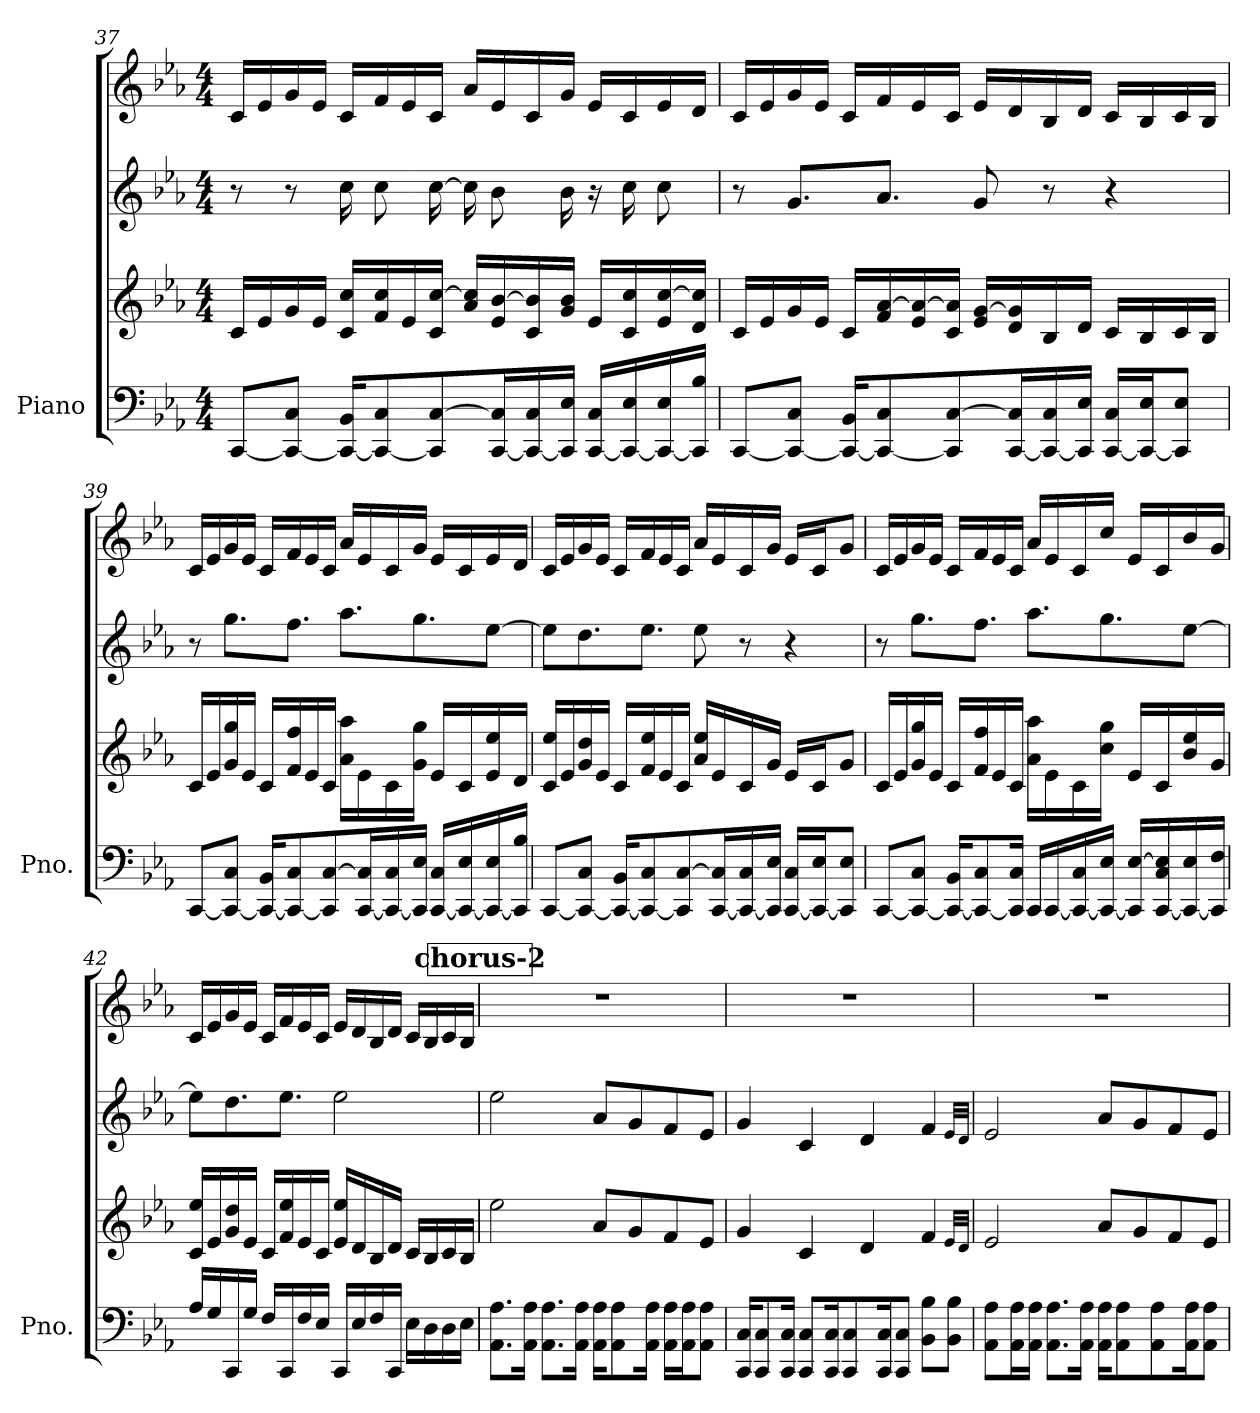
**kern	**kern	**kern	**kern
*part1	*part1	*part1	*part1
*staff4	*staff3	*staff2	*staff1
*I"Piano	*	*	*
*I'Pno.	*	*	*
!!LO:LB:g=z
*clefF4	*clefG2	*clefG2	*clefG2
*k[b-e-a-]	*k[b-e-a-]	*k[b-e-a-]	*k[b-e-a-]
*M4/4	*M4/4	*M4/4	*M4/4
=37	=37	=37	=37
[8CC/L	16c/LL	8r	16c/LL
.	16e-/	.	16e-/
8CC/_ 8C/J	16g/	8r	16g/
.	16e-/JJ	.	16e-/JJ
16CC/_ 16BB-/KL	16c/ 16cc/LL	16cc\	16c/LL
8CC/_ 8C/	16f/ 16cc/	8cc\	16f/
.	16e-/	.	16e-/
8CC/] [8C/	16c/ [16cc/JJ	[16cc\	16c/JJ
.	16a-/ 16cc/]LL	16cc\]	16a-/LL
[16CC/ 16C/]L	16e-/ [16b-/	8b-\	16e-/
16CC/_ 16C/	16c/ 16b-/]	.	16c/
16CC/] 16E-/JJ	16g/ 16b-/JJ	16b-\	16g/JJ
[16CC/ 16C/LL	16e-/LL	16r	16e-/LL
16CC/_ 16E-/	16c/ 16cc/	16cc\	16c/
16CC/_ 16E-/	16e-/ [16cc/	8cc\	16e-/
16CC/] 16B-/JJ	16d/ 16cc/]JJ	.	16d/JJ
=38	=38	=38	=38
[8CC/L	16c/LL	8r	16c/LL
.	16e-/	.	16e-/
8CC/_ 8C/J	16g/	8.g/L	16g/
.	16e-/JJ	.	16e-/JJ
16CC/_ 16BB-/KL	16c/LL	.	16c/LL
8CC/_ 8C/	16f/ [16a-/	8.a-/J	16f/
.	16e-/ 16a-/_	.	16e-/
8CC/] [8C/	16c/ 16a-/]JJ	.	16c/JJ
.	16e-/ [16g/LL	8g/	16e-/LL
[16CC/ 16C/]L	16d/ 16g/]	.	16d/
16CC/_ 16C/	16B-/	8r	16B-/
16CC/] 16E-/JJ	16d/JJ	.	16d/JJ
[16CC/ 16C/LL	16c/LL	4r	16c/LL
16CC/_ 16E-/J	16B-/	.	16B-/
8CC/] 8E-/J	16c/	.	16c/
.	16B-/JJ	.	16B-/JJ
!!LO:LB:g=z
=39	=39	=39	=39
[8CC/L	16c/LL	8r	16c/LL
.	16e-/	.	16e-/
8CC/_ 8C/J	16g/ 16gg/	8.gg\L	16g/
.	16e-/JJ	.	16e-/JJ
16CC/_ 16BB-/KL	16c/LL	.	16c/LL
8CC/_ 8C/	16f/ 16ff/	8.ff\J	16f/
.	16e-/	.	16e-/
8CC/] [8C/	16c/JJ	.	16c/JJ
.	16a-\ 16aa-\LL	8.aa-\L	16a-/LL
[16CC/ 16C/]L	16e-\	.	16e-/
16CC/_ 16C/	16c\	.	16c/
16CC/] 16E-/JJ	16g\ 16gg\JJ	8.gg\	16g/JJ
[16CC/ 16C/LL	16e-/LL	.	16e-/LL
16CC/_ 16E-/	16c/	.	16c/
16CC/_ 16E-/	16e-/ 16ee-/	[8ee-\J	16e-/
16CC/] 16B-/JJ	16d/JJ	.	16d/JJ
=40	=40	=40	=40
[8CC/L	16c/ 16ee-/LL	8ee-\L]	16c/LL
.	16e-/	.	16e-/
8CC/_ 8C/J	16g/ 16dd/	8.dd\	16g/
.	16e-/JJ	.	16e-/JJ
16CC/_ 16BB-/KL	16c/LL	.	16c/LL
8CC/_ 8C/	16f/ 16ee-/	8.ee-\J	16f/
.	16e-/	.	16e-/
8CC/] [8C/	16c/JJ	.	16c/JJ
.	16a-/ 16ee-/LL	8ee-\	16a-/LL
[16CC/ 16C/]L	16e-/	.	16e-/
16CC/_ 16C/	16c/	8r	16c/
16CC/] 16E-/JJ	16g/JJ	.	16g/JJ
[16CC/ 16C/LL	16e-/LL	4r	16e-/LL
16CC/_ 16E-/J	16c/J	.	16c/J
8CC/] 8E-/J	8g/J	.	8g/J
!!LO:PB:g=z
=41	=41	=41	=41
[8CC/L	16c/LL	8r	16c/LL
.	16e-/	.	16e-/
8CC/_ 8C/J	16g/ 16gg/	8.gg\L	16g/
.	16e-/JJ	.	16e-/JJ
16CC/_ 16BB-/KL	16c/LL	.	16c/LL
8CC/_ 8C/	16f/ 16ff/	8.ff\J	16f/
.	16e-/	.	16e-/
16CC/] 16C/Jk	16c/JJ	.	16c/JJ
16CC/LL	16a-\ 16aa-\LL	8.aa-\L	16a-/LL
[16CC/	16e-\	.	16e-/
16CC/_ 16C/	16c\	.	16c/
16CC/_ 16E-/JJ	16cc\ 16gg\JJ	8.gg\	16cc/JJ
16CC/] [16E-/LL	16e-/LL	.	16e-/LL
[16CC/ 16C/ 16E-/]	16c/	.	16c/
16CC/_ 16E-/	16b-/ 16ee-/	[8ee-\J	16b-/
16CC/] 16F/JJ	16g/JJ	.	16g/JJ
=42	=42	=42	=42
16A-/LL	16c/ 16ee-/LL	8ee-\L]	16c/LL
16G/	16e-/	.	16e-/
16CC/	16g/ 16dd/	8.dd\	16g/
16G/JJ	16e-/JJ	.	16e-/JJ
16F/LL	16c/LL	.	16c/LL
16CC/	16f/ 16ee-/	8.ee-\J	16f/
16F/	16e-/	.	16e-/
16E-/JJ	16c/JJ	.	16c/JJ
16CC/LL	16e-/ 16ee-/LL	2ee-\	16e-/LL
16E-/	16d/	.	16d/
16F/	16B-/	.	16B-/
16CC/JJ	16d/JJ	.	16d/JJ
16E-\LL	16c/LL	.	16c/LL
16D\	16B-/	.	16B-/
16D\	16c/	.	16c/
16E-\JJ	16B-/JJ	.	16B-/JJ
!!LO:LB:g=z
!!LO:REH:place=s1:a:B:t=chorus-2
=43	=43	=43	=43
8.AA-\ 8.A-\L	2ee-\	2ee-\	1r
16AA-\ 16A-\Jk	.	.	.
8.AA-\ 8.A-\L	.	.	.
16AA-\ 16A-\Jk	.	.	.
16AA-\ 16A-\KL	8a-/L	8a-/L	.
8AA-\ 8A-\	.	.	.
.	8g/	8g/	.
16AA-\ 16A-\Jk	.	.	.
16AA-\ 16A-\LL	8f/	8f/	.
16AA-\ 16A-\J	.	.	.
8AA-\ 8A-\J	8e-/J	8e-/J	.
=44	=44	=44	=44
16CC/ 16C/KL	4g/	4g/	1r
8CC/ 8C/	.	.	.
16CC/ 16C/Jk	.	.	.
8CC/ 8C/L	4c/	4c/	.
16CC/ 16C/K	.	.	.
8CC/ 8C/	.	.	.
.	4d/	4d/	.
16CC/ 16C/K	.	.	.
8CC/ 8C/J	.	.	.
8BB-\ 8B-\L	4f/	4f/	.
8BB-\ 8B-\J	.	.	.
.	32qe-/LLL	32qe-/LLL	.
.	32qd/JJJ	32qd/JJJ	.
!!LO:LB:g=z
=45	=45	=45	=45
8AA-\ 8A-\L	2e-/	2e-/	1r
16AA-\ 16A-\L	.	.	.
16AA-\ 16A-\JJ	.	.	.
8.AA-\ 8.A-\L	.	.	.
16AA-\ 16A-\Jk	.	.	.
16AA-\ 16A-\KL	8a-/L	8a-/L	.
8AA-\ 8A-\	.	.	.
.	8g/	8g/	.
8AA-\ 8A-\	.	.	.
.	8f/	8f/	.
16AA-\ 16A-\K	.	.	.
8AA-\ 8A-\J	8e-/J	8e-/J	.
=	=	=	=
*-	*-	*-	*-
